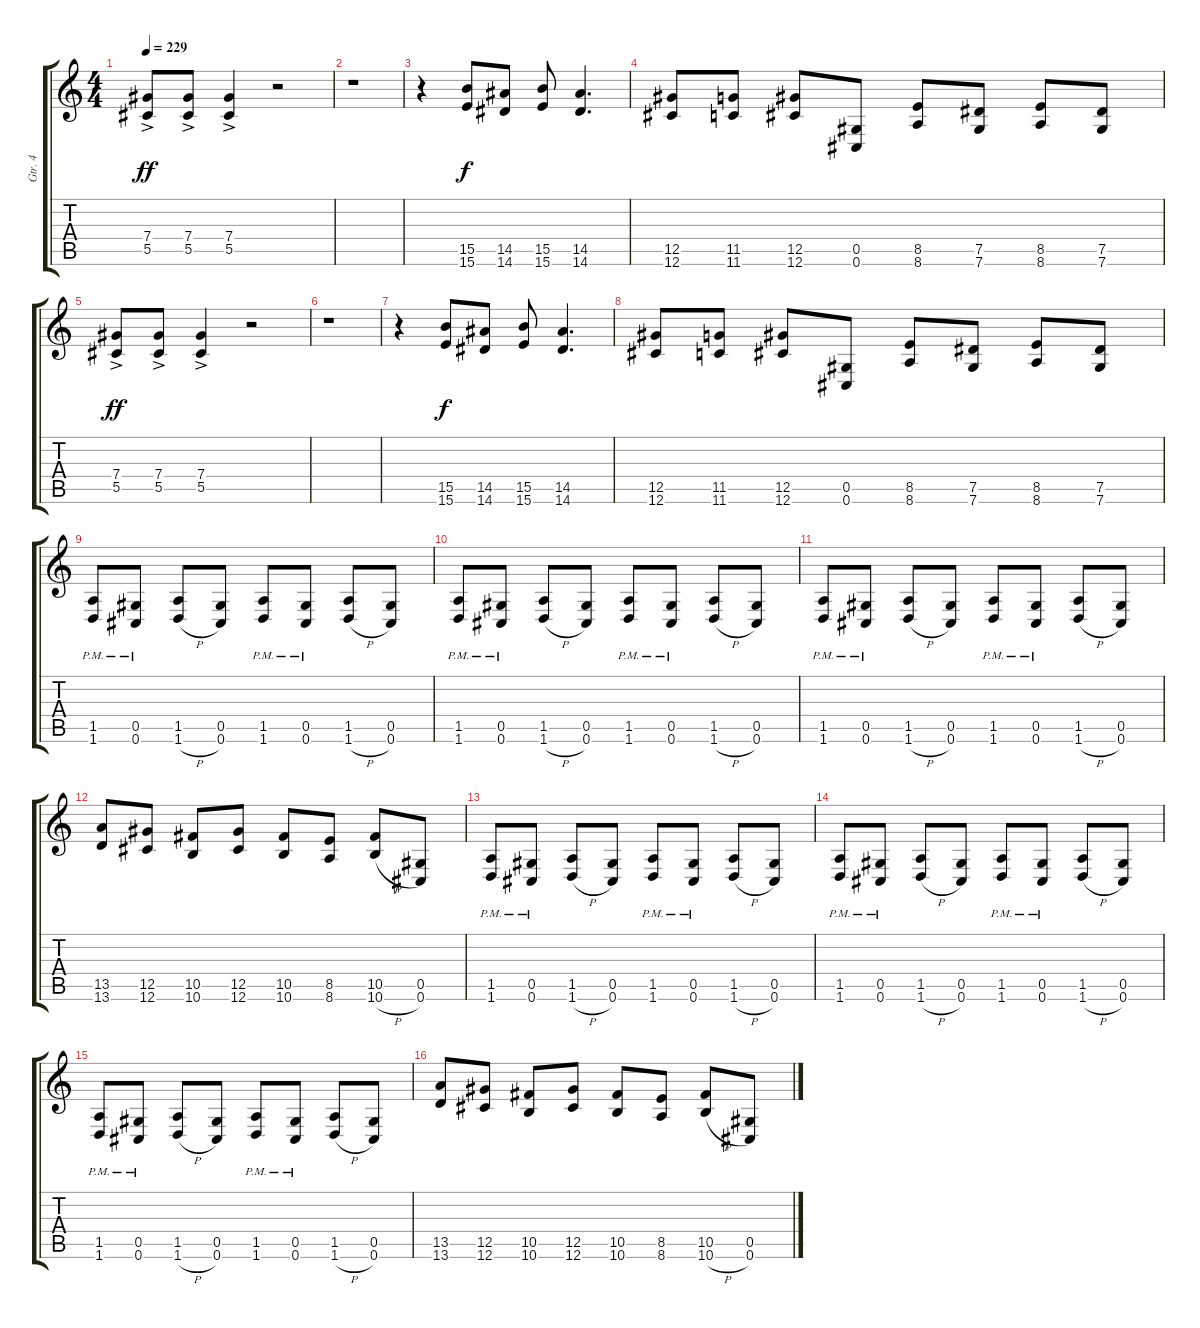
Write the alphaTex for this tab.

\track ("Gtr. 4" "Gtr. 4") {instrument acousticbass}
\staff {score tabs}
\tuning (Eb4 Bb3 Gb3 Db3 Ab2 Db2) {hide}
\ts (4 4)
\tempo 229
\clef g2
\ks c
(7.4{ac} 5.5{ac}).8{dy ff} (7.4{ac} 5.5{ac}).8 (7.4{ac} 5.5{ac}).4 r.2 |
r.1 |
r.4 (15.5 15.6).8{dy f} (14.5 14.6).8 (15.5 15.6).8 (14.5 14.6).4{d} |
(12.5 12.6).8 (11.5 11.6).8 (12.5 12.6).8 (0.5 0.6).8 (8.5 8.6).8 (7.5 7.6).8 (8.5 8.6).8 (7.5 7.6).8 |
(7.4{ac} 5.5{ac}).8{dy ff} (7.4{ac} 5.5{ac}).8 (7.4{ac} 5.5{ac}).4 r.2 |
r.1 |
r.4 (15.5 15.6).8{dy f} (14.5 14.6).8 (15.5 15.6).8 (14.5 14.6).4{d} |
(12.5 12.6).8 (11.5 11.6).8 (12.5 12.6).8 (0.5 0.6).8 (8.5 8.6).8 (7.5 7.6).8 (8.5 8.6).8 (7.5 7.6).8 |
(1.5{pm} 1.6{pm}).8 (0.5{pm} 0.6{pm}).8 (1.5 1.6{h}).8 (0.5 0.6).8 (1.5{pm} 1.6{pm}).8 (0.5{pm} 0.6{pm}).8 (1.5 1.6{h}).8 (0.5 0.6).8 |
(1.5{pm} 1.6{pm}).8 (0.5{pm} 0.6{pm}).8 (1.5 1.6{h}).8 (0.5 0.6).8 (1.5{pm} 1.6{pm}).8 (0.5{pm} 0.6{pm}).8 (1.5 1.6{h}).8 (0.5 0.6).8 |
(1.5{pm} 1.6{pm}).8 (0.5{pm} 0.6{pm}).8 (1.5 1.6{h}).8 (0.5 0.6).8 (1.5{pm} 1.6{pm}).8 (0.5{pm} 0.6{pm}).8 (1.5 1.6{h}).8 (0.5 0.6).8 |
(13.5 13.6).8 (12.5 12.6).8 (10.5 10.6).8 (12.5 12.6).8 (10.5 10.6).8 (8.5 8.6).8 (10.5 10.6{h}).8 (0.5 0.6).8 |
(1.5{pm} 1.6{pm}).8 (0.5{pm} 0.6{pm}).8 (1.5 1.6{h}).8 (0.5 0.6).8 (1.5{pm} 1.6{pm}).8 (0.5{pm} 0.6{pm}).8 (1.5 1.6{h}).8 (0.5 0.6).8 |
(1.5{pm} 1.6{pm}).8 (0.5{pm} 0.6{pm}).8 (1.5 1.6{h}).8 (0.5 0.6).8 (1.5{pm} 1.6{pm}).8 (0.5{pm} 0.6{pm}).8 (1.5 1.6{h}).8 (0.5 0.6).8 |
(1.5{pm} 1.6{pm}).8 (0.5{pm} 0.6{pm}).8 (1.5 1.6{h}).8 (0.5 0.6).8 (1.5{pm} 1.6{pm}).8 (0.5{pm} 0.6{pm}).8 (1.5 1.6{h}).8 (0.5 0.6).8 |
(13.5 13.6).8 (12.5 12.6).8 (10.5 10.6).8 (12.5 12.6).8 (10.5 10.6).8 (8.5 8.6).8 (10.5 10.6{h}).8 (0.5 0.6).8
